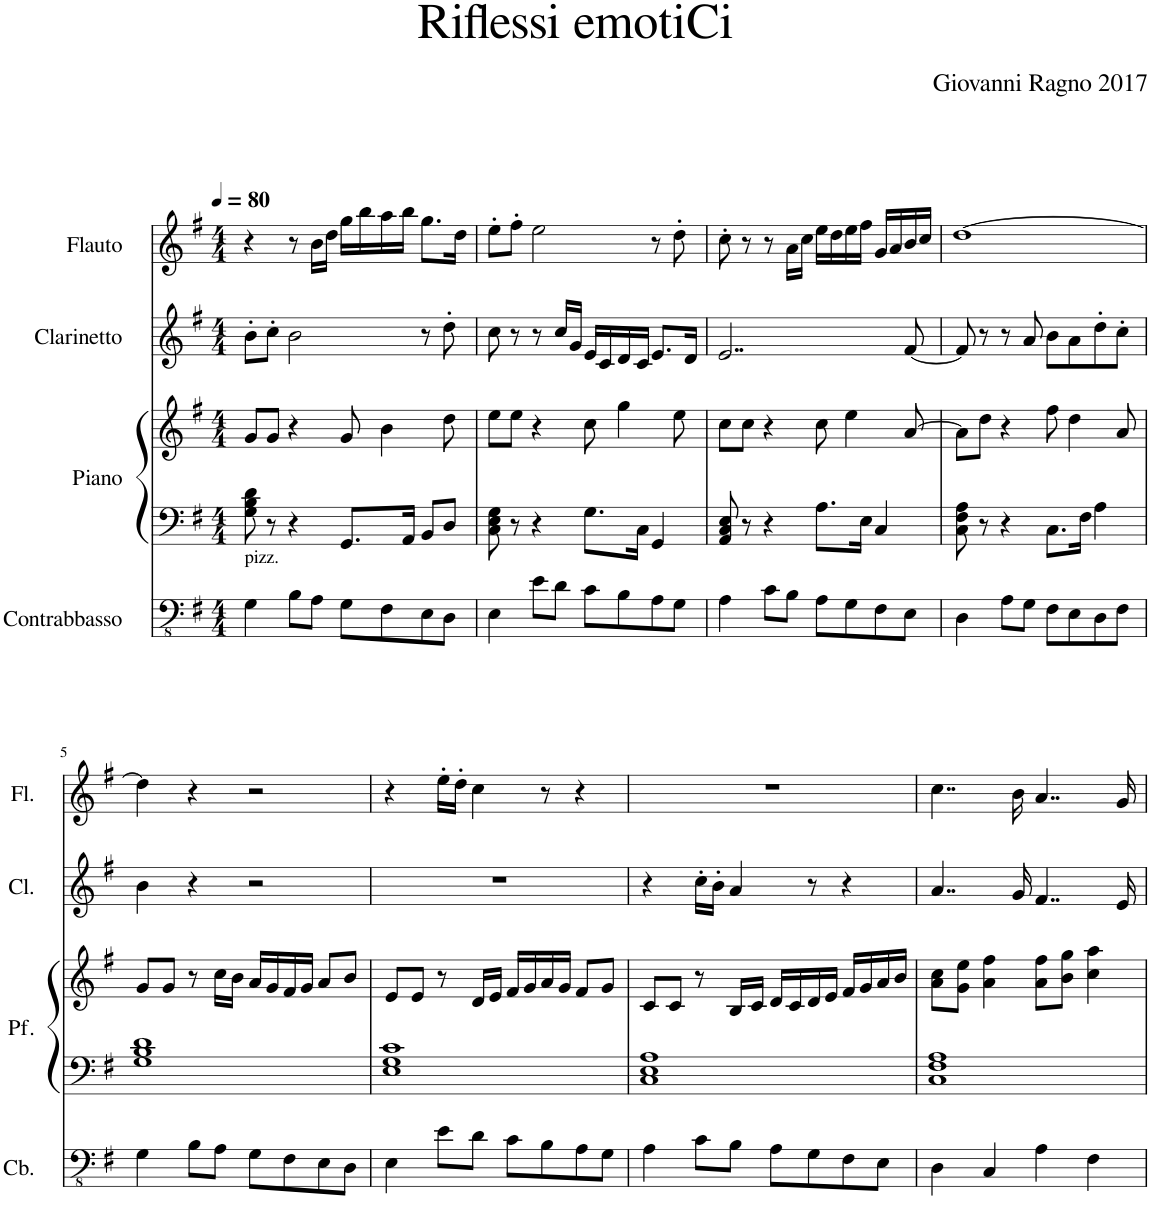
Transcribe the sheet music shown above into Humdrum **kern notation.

**kern	**kern	**text	**kern	**kern	**kern
*part4	*part3	*part3	*part3	*part2	*part1
*staff5	*staff4	*staff4	*staff3	*staff2	*staff1
*I"Contrabbasso	*I"Piano	*	*	*I"Clarinetto	*I"Flauto
*I'Cb.	*	*	*	*I'Cl.	*I'Fl.
*clefFv4	*clefF4	*	*clefG2	*clefG2	*clefG2
*Trd7c12	*	*	*	*Trd1c2	*
*k[f#]	*k[f#]	*	*k[f#]	*k[f#]	*k[f#]
*M4/4	*M4/4	*	*M4/4	*M4/4	*M4/4
*MM80	*MM80	*	*MM80	*MM80	*MM80
=1	=1	=1	=1	=1	=1
!LO:TX:a:t=pizz.	!	!	!	!	!
!	!	!LO:LY:b	!	!	!
4GG\	8G\ 8B\ 8d\	T	8g/L	8b'\L	4r
.	8r	.	8g/J	8cc'\J	.
8BB\L	4r	.	4r	2b\	8r
8AA\J	.	.	.	.	16b\LL
.	.	.	.	.	16dd\JJ
8GG\L	8.GG/L	.	8g/	.	16gg\LL
.	.	.	.	.	16bb\
8FF#\	.	.	4b\	.	16aa\
.	16AA/Jk	.	.	.	16bb\JJ
8EE\	8BB/L	.	.	8r	8.gg\L
8DD\J	8D/J	.	8dd\	8dd'\	.
.	.	.	.	.	16dd\Jk
=2	=2	=2	=2	=2	=2
!	!	!LO:LY:b	!	!	!
4EE\	8C\ 8E\ 8G\	S	8ee\L	8cc\	8ee'\L
.	8r	.	8ee\J	8r	8ff#'\J
8E\L	4r	.	4r	8r	2ee\
8D\J	.	.	.	16cc/LL	.
.	.	.	.	16g/JJ	.
8C\L	8.G\L	.	8cc\	16e/LL	.
.	.	.	.	16c/	.
8BB\	.	.	4gg\	16d/	.
.	16C\Jk	.	.	16c/JJ	.
8AA\	4GG/	.	.	8.e/L	8r
8GG\J	.	.	8ee\	.	8dd'\
.	.	.	.	16d/Jk	.
=3	=3	=3	=3	=3	=3
!	!	!LO:LY:b	!	!	!
4AA\	8AA/ 8C/ 8E/	Sp	8cc\L	2..e/	8cc'\
.	8r	.	8cc\J	.	8r
8C\L	4r	.	4r	.	8r
8BB\J	.	.	.	.	16a\LL
.	.	.	.	.	16cc\JJ
8AA\L	8.A\L	.	8cc\	.	16ee\LL
.	.	.	.	.	16dd\
8GG\	.	.	4ee\	.	16ee\
.	16E\Jk	.	.	.	16ff#\JJ
8FF#\	4C/	.	.	.	16g/LL
.	.	.	.	.	16a/
8EE\J	.	.	[8a/	[8f#/	16b/
.	.	.	.	.	16cc/JJ
=4	=4	=4	=4	=4	=4
!	!	!LO:LY:b	!	!	!
4DD\	8C\ 8F#\ 8A\	VII	8a\L]	8f#/]	[1dd
.	8r	.	8dd\J	8r	.
8AA\L	4r	.	4r	8r	.
8GG\J	.	.	.	8a/	.
8FF#\L	8.C\L	.	8ff#\	8b\L	.
8EE\	.	.	4dd\	8a\	.
.	16F#\Jk	.	.	.	.
8DD\	4A\	.	.	8dd'\	.
8FF#\J	.	.	8a/	8cc'\J	.
!!LO:LB:g=z
=5	=5	=5	=5	=5	=5
!	!	!LO:LY:b	!	!	!
4GG\	1G 1B 1d	T	8g/L	4b\	4dd\]
.	.	.	8g/J	.	.
8BB\L	.	.	8r	4r	4r
8AA\J	.	.	16cc\LL	.	.
.	.	.	16b\JJ	.	.
8GG\L	.	.	16a/LL	2r	2r
.	.	.	16g/	.	.
8FF#\	.	.	16f#/	.	.
.	.	.	16g/JJ	.	.
8EE\	.	.	8a/L	.	.
8DD\J	.	.	8b/J	.	.
=6	=6	=6	=6	=6	=6
!	!	!LO:LY:b	!	!	!
4EE\	1E 1G 1c	S	8e/L	1r	4r
.	.	.	8e/J	.	.
8E\L	.	.	8r	.	16ee'\LL
.	.	.	.	.	16dd'\JJ
8D\J	.	.	16d/LL	.	4cc\
.	.	.	16e/JJ	.	.
8C\L	.	.	16f#/LL	.	.
.	.	.	16g/	.	.
8BB\	.	.	16a/	.	8r
.	.	.	16g/JJ	.	.
8AA\	.	.	8f#/L	.	4r
8GG\J	.	.	8g/J	.	.
=7	=7	=7	=7	=7	=7
!	!	!LO:LY:b	!	!	!
4AA\	1C 1E 1A	Sp	8c/L	4r	1r
.	.	.	8c/J	.	.
8C\L	.	.	8r	16cc'\LL	.
.	.	.	.	16b'\JJ	.
8BB\J	.	.	16B/LL	4a/	.
.	.	.	16c/JJ	.	.
8AA\L	.	.	16d/LL	.	.
.	.	.	16c/	.	.
8GG\	.	.	16d/	8r	.
.	.	.	16e/JJ	.	.
8FF#\	.	.	16f#/LL	4r	.
.	.	.	16g/	.	.
8EE\J	.	.	16a/	.	.
.	.	.	16b/JJ	.	.
=8	=8	=8	=8	=8	=8
!	!	!LO:LY:b	!	!	!
4DD\	1C 1F# 1A	V	8a\ 8cc\L	4..a/	4..cc\
.	.	.	8g\ 8ee\J	.	.
4CC/	.	.	4a\ 4ff#\	.	.
.	.	.	.	16g/	16b\
4AA\	.	.	8a\ 8ff#\L	4..f#/	4..a/
.	.	.	8b\ 8gg\J	.	.
4FF#\	.	.	4cc\ 4aa\	.	.
.	.	.	.	16e/	16g/
=	=	=	=	=	=
*-	*-	*-	*-	*-	*-
